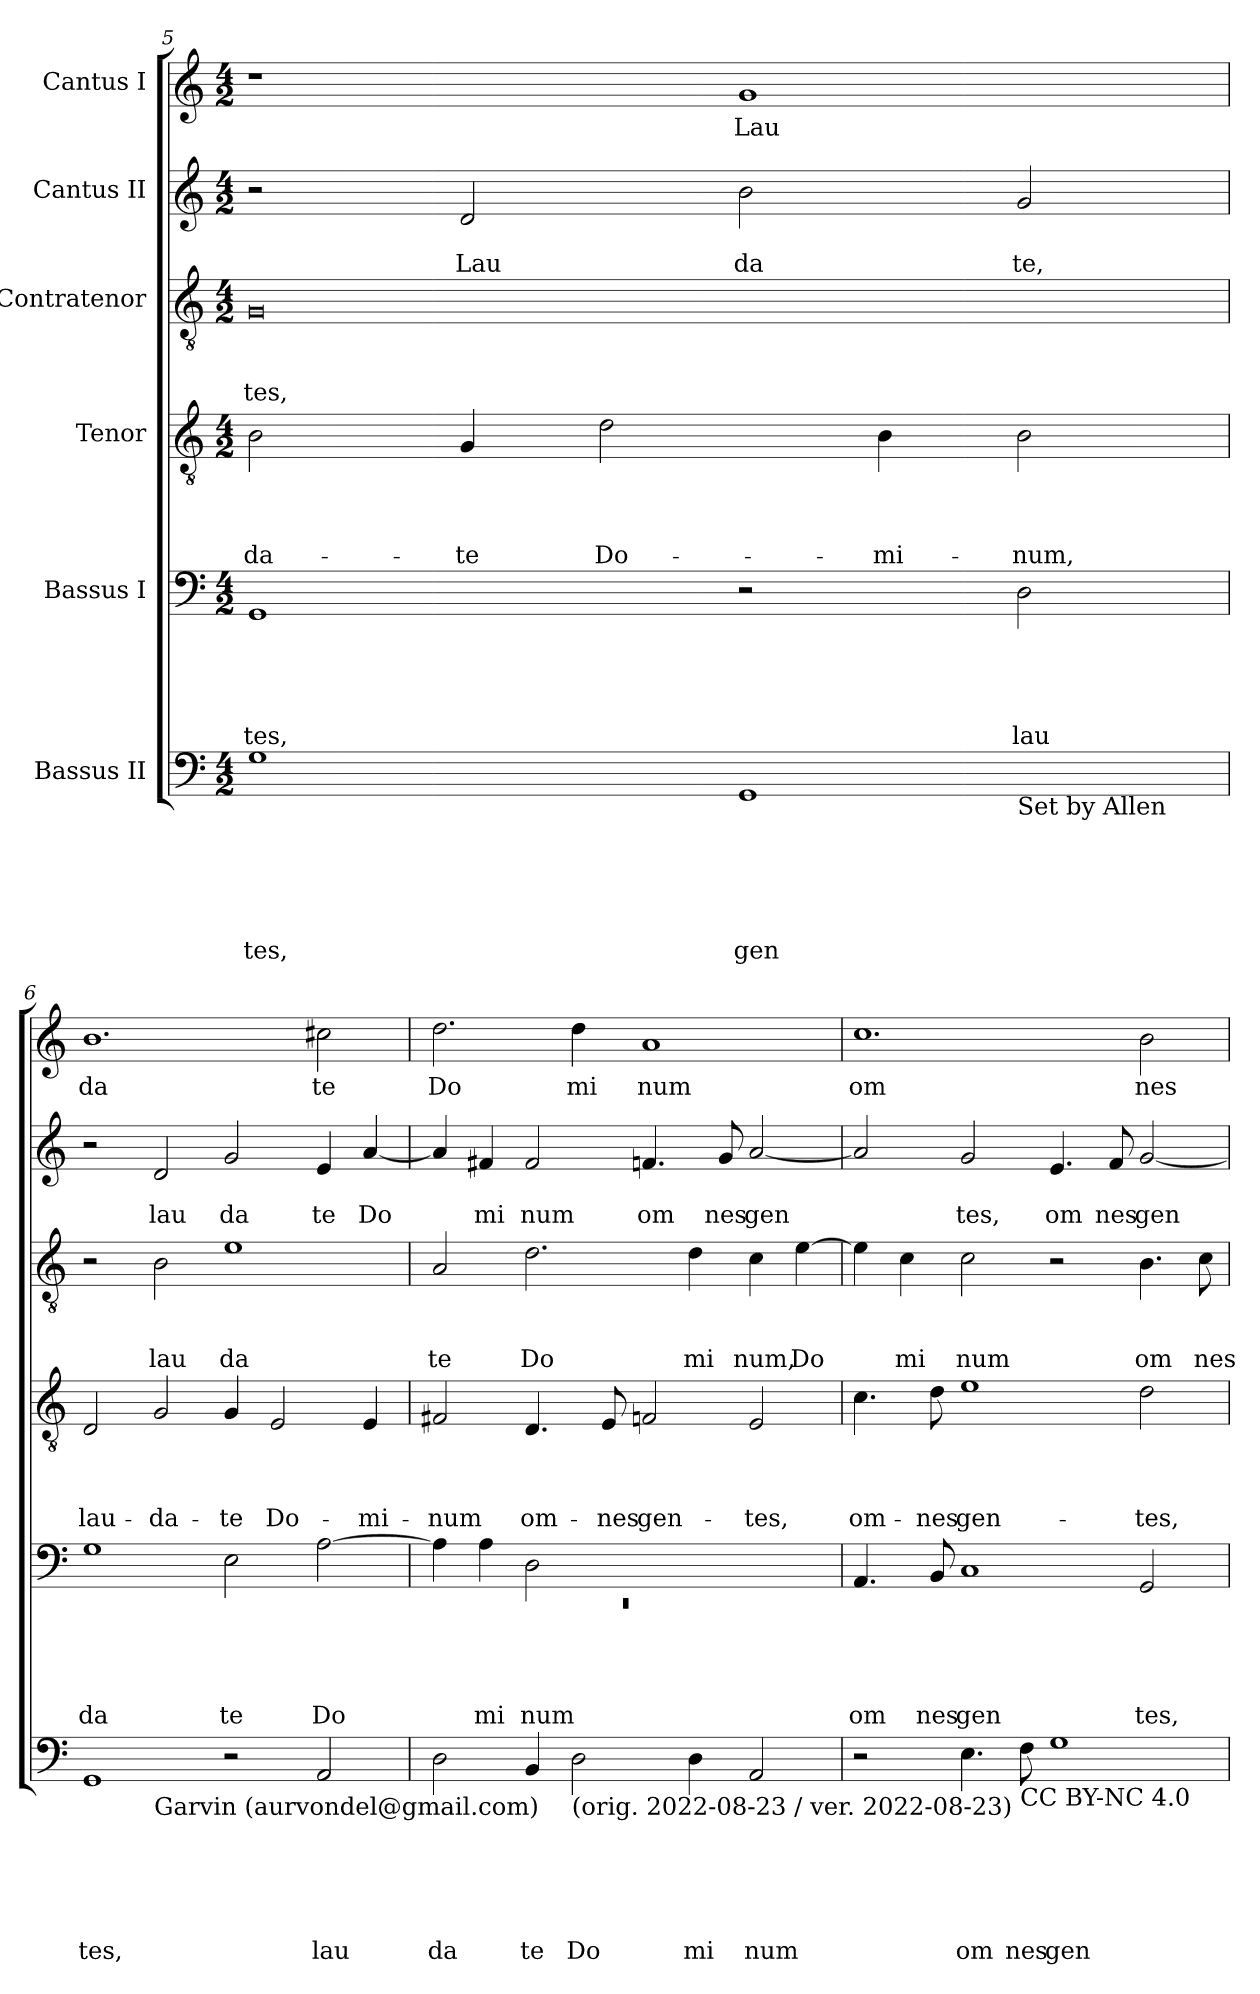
**kern	**text	**text	**text	**text	**text	**text	**kern	**text	**text	**text	**text	**text	**kern	**text	**text	**text	**text	**kern	**text	**text	**text	**kern	**text	**text	**kern	**text
*part6	*part6	*part6	*part6	*part6	*part6	*part6	*part5	*part5	*part5	*part5	*part5	*part5	*part4	*part4	*part4	*part4	*part4	*part3	*part3	*part3	*part3	*part2	*part2	*part2	*part1	*part1
*staff6	*staff6	*staff6	*staff6	*staff6	*staff6	*staff6	*staff5	*staff5	*staff5	*staff5	*staff5	*staff5	*staff4	*staff4	*staff4	*staff4	*staff4	*staff3	*staff3	*staff3	*staff3	*staff2	*staff2	*staff2	*staff1	*staff1
*I"Bassus II	*	*	*	*	*	*	*I"Bassus I	*	*	*	*	*	*I"Tenor	*	*	*	*	*I"Contratenor	*	*	*	*I"Cantus II	*	*	*I"Cantus I	*
!!LO:LB:g=z
*clefF4	*	*	*	*	*	*	*clefF4	*	*	*	*	*	*clefGv2	*	*	*	*	*clefGv2	*	*	*	*clefG2	*	*	*clefG2	*
*k[]	*	*	*	*	*	*	*k[]	*	*	*	*	*	*k[]	*	*	*	*	*k[]	*	*	*	*k[]	*	*	*k[]	*
*C:	*	*	*	*	*	*	*C:	*	*	*	*	*	*C:	*	*	*	*	*C:	*	*	*	*C:	*	*	*C:	*
*M4/2	*	*	*	*	*	*	*M4/2	*	*	*	*	*	*M4/2	*	*	*	*	*M4/2	*	*	*	*M4/2	*	*	*M4/2	*
=5	=5	=5	=5	=5	=5	=5	=5	=5	=5	=5	=5	=5	=5	=5	=5	=5	=5	=5	=5	=5	=5	=5	=5	=5	=5	=5
!	!	!	!	!	!	!LO:LY:b	!	!	!	!	!	!LO:LY:b	!	!	!	!	!LO:LY:b	!	!	!	!LO:LY:b	!	!	!	!	!
*^	*	*	*	*	*	*	*	*	*	*	*	*	*	*	*	*	*	*	*	*	*	*	*	*	*	*
1G	1.ryy	.	.	.	.	.	tes,	1GG	.	.	.	.	tes,	2B\	.	.	.	da-	0G	.	.	-tes,	2r	.	.	1r	.
!	!	!	!	!	!	!	!	!	!	!	!	!	!	!	!	!	!	!LO:LY:b	!	!	!	!	!	!	!LO:LY:b	!	!
.	.	.	.	.	.	.	.	.	.	.	.	.	.	4G/	.	.	.	-te	.	.	.	.	2d/	.	Lau	.	.
!	!	!	!	!	!	!	!	!	!	!	!	!	!	!	!	!	!	!LO:LY:b	!	!	!	!	!	!	!	!	!
.	.	.	.	.	.	.	.	.	.	.	.	.	.	2d\	.	.	.	Do-	.	.	.	.	.	.	.	.	.
!	!	!	!	!	!	!	!LO:LY:b	!	!	!	!	!	!	!	!	!	!	!	!	!	!	!	!	!	!LO:LY:b	!	!LO:LY:b
1GG	.	.	.	.	.	.	gen	2r	.	.	.	.	.	.	.	.	.	.	.	.	.	.	2b\	.	da	1g	Lau
!	!	!	!	!	!	!	!	!	!	!	!	!	!	!	!	!	!	!LO:LY:b	!	!	!	!	!	!	!	!	!
.	.	.	.	.	.	.	.	.	.	.	.	.	.	4B\	.	.	.	-mi-	.	.	.	.	.	.	.	.	.
!	!LO:TX:b:t=Set by Allen	!	!	!	!	!	!	!	!	!	!	!	!	!	!	!	!	!	!	!	!	!	!	!	!	!	!
!	!	!	!	!	!	!	!	!	!	!	!	!	!LO:LY:b	!	!	!	!	!LO:LY:b	!	!	!	!	!	!	!LO:LY:b	!	!
.	2ryy	.	.	.	.	.	.	2D\	.	.	.	.	lau	2B\	.	.	.	-num,	.	.	.	.	2g/	.	te,	.	.
=6	=6	=6	=6	=6	=6	=6	=6	=6	=6	=6	=6	=6	=6	=6	=6	=6	=6	=6	=6	=6	=6	=6	=6	=6	=6	=6	=6
!	!	!	!	!	!	!	!LO:LY:b	!	!	!	!	!	!LO:LY:b	!	!	!	!	!LO:LY:b	!	!	!	!	!	!	!	!	!LO:LY:b
1GG	2ryy	.	.	.	.	.	tes,	1G	.	.	.	.	da	2D/	.	.	.	lau-	2r	.	.	.	2r	.	.	1.b	da
!	!LO:TX:b:t=Garvin (aurvondel@gmail.com)	!	!	!	!	!	!	!	!	!	!	!	!	!	!	!	!	!	!	!	!	!	!	!	!	!	!
!	!	!	!	!	!	!	!	!	!	!	!	!	!	!	!	!	!	!LO:LY:b	!	!	!	!LO:LY:b	!	!	!LO:LY:b	!	!
.	1.ryy	.	.	.	.	.	.	.	.	.	.	.	.	2G/	.	.	.	-da-	2B\	.	.	lau	2d/	.	lau	.	.
!	!	!	!	!	!	!	!	!	!	!	!	!	!LO:LY:b	!	!	!	!	!LO:LY:b	!	!	!	!LO:LY:b	!	!	!LO:LY:b	!	!
2r	.	.	.	.	.	.	.	2E\	.	.	.	.	te	4G/	.	.	.	-te	1e	.	.	da	2g/	.	da	.	.
!	!	!	!	!	!	!	!	!	!	!	!	!	!	!	!	!	!	!LO:LY:b	!	!	!	!	!	!	!	!	!
.	.	.	.	.	.	.	.	.	.	.	.	.	.	2E/	.	.	.	Do-	.	.	.	.	.	.	.	.	.
!	!	!	!	!	!	!	!LO:LY:b	!	!	!	!	!	!LO:LY:b	!	!	!	!	!	!	!	!	!	!	!	!LO:LY:b	!	!LO:LY:b
2AA/	.	.	.	.	.	.	lau	[>2A\	.	.	.	.	Do	.	.	.	.	.	.	.	.	.	4e/	.	te	2cc#X\	te
!	!	!	!	!	!	!	!	!	!	!	!	!	!	!	!	!	!	!LO:LY:b	!	!	!	!	!	!	!LO:LY:b	!	!
.	.	.	.	.	.	.	.	.	.	.	.	.	.	4E/	.	.	.	-mi-	.	.	.	.	[<4a/	.	Do	.	.
=7	=7	=7	=7	=7	=7	=7	=7	=7	=7	=7	=7	=7	=7	=7	=7	=7	=7	=7	=7	=7	=7	=7	=7	=7	=7	=7	=7
*	*	*	*	*	*	*	*	*^	*	*	*	*	*	*	*	*	*	*	*	*	*	*	*	*	*	*	*
!	!	!	!	!	!	!	!LO:LY:b	!	!LO:N:vis=1	!	!	!	!	!	!	!	!	!	!LO:LY:b	!	!	!	!LO:LY:b	!	!	!	!	!LO:LY:b
*v	*v	*	*	*	*	*	*	*	*	*	*	*	*	*	*	*	*	*	*	*	*	*	*	*	*	*	*	*
2D\	.	.	.	.	.	da	4A\]	0rEE	.	.	.	.	.	2F#X/	.	.	.	-num	2A/	.	.	te	4a/]	.	.	2.dd\	Do
!	!	!	!	!	!	!	!	!	!	!	!	!	!LO:LY:b	!	!	!	!	!	!	!	!	!	!	!	!LO:LY:b	!	!
.	.	.	.	.	.	.	4A\	.	.	.	.	.	mi	.	.	.	.	.	.	.	.	.	4f#X/	.	mi	.	.
!	!	!	!	!	!	!LO:LY:b	!	!	!	!	!	!	!LO:LY:b	!	!	!	!	!LO:LY:b	!	!	!	!LO:LY:b	!	!	!LO:LY:b	!	!
4BB/	.	.	.	.	.	te	2D\	.	.	.	.	.	num	4.D/	.	.	.	om-	2.d\	.	.	Do	2f#/	.	num	.	.
!LO:TX:b:t=(orig. 2022-08-23 / ver. 2022-08-23)	!	!	!	!	!	!	!	!	!	!	!	!	!	!	!	!	!	!	!	!	!	!	!	!	!	!	!
!	!	!	!	!	!	!LO:LY:b	!	!	!	!	!	!	!	!	!	!	!	!	!	!	!	!	!	!	!	!	!LO:LY:b
2D\	.	.	.	.	.	Do	.	.	.	.	.	.	.	.	.	.	.	.	.	.	.	.	.	.	.	4dd\	mi
!	!	!	!	!	!	!	!	!	!	!	!	!	!	!	!	!	!	!LO:LY:b	!	!	!	!	!	!	!	!	!
.	.	.	.	.	.	.	.	.	.	.	.	.	.	8E/	.	.	.	-nes	.	.	.	.	.	.	.	.	.
!	!	!	!	!	!	!	!	!	!	!	!	!	!	!	!	!	!	!LO:LY:b	!	!	!	!	!	!	!LO:LY:b	!	!LO:LY:b
.	.	.	.	.	.	.	1ryy	.	.	.	.	.	.	2Fn/	.	.	.	gen-	.	.	.	.	4.fn/	.	om	1a	num
!	!	!	!	!	!	!LO:LY:b	!	!	!	!	!	!	!	!	!	!	!	!	!	!	!	!LO:LY:b	!	!	!	!	!
4D\	.	.	.	.	.	mi	.	.	.	.	.	.	.	.	.	.	.	.	4d\	.	.	mi	.	.	.	.	.
!	!	!	!	!	!	!	!	!	!	!	!	!	!	!	!	!	!	!	!	!	!	!	!	!	!LO:LY:b	!	!
.	.	.	.	.	.	.	.	.	.	.	.	.	.	.	.	.	.	.	.	.	.	.	8g/	.	nes	.	.
!	!	!	!	!	!	!LO:LY:b	!	!	!	!	!	!	!	!	!	!	!	!LO:LY:b	!	!	!	!LO:LY:b	!	!	!LO:LY:b	!	!
2AA/	.	.	.	.	.	num	.	.	.	.	.	.	.	2E/	.	.	.	-tes,	4c\	.	.	num,	[<2a/	.	gen	.	.
!	!	!	!	!	!	!	!	!	!	!	!	!	!	!	!	!	!	!	!	!	!	!LO:LY:b	!	!	!	!	!
.	.	.	.	.	.	.	.	.	.	.	.	.	.	.	.	.	.	.	[>4e\	.	.	Do	.	.	.	.	.
*	*	*	*	*	*	*	*v	*v	*	*	*	*	*	*	*	*	*	*	*	*	*	*	*	*	*	*	*
=8	=8	=8	=8	=8	=8	=8	=8	=8	=8	=8	=8	=8	=8	=8	=8	=8	=8	=8	=8	=8	=8	=8	=8	=8	=8	=8
!	!	!	!	!	!	!	!	!	!	!	!	!LO:LY:b	!	!	!	!	!LO:LY:b	!	!	!	!	!	!	!	!	!LO:LY:b
2r	.	.	.	.	.	.	4.AA/	.	.	.	.	om	4.c\	.	.	.	om-	4e\]	.	.	.	2a/]	.	.	1.cc	om
!	!	!	!	!	!	!	!	!	!	!	!	!	!	!	!	!	!	!	!	!	!LO:LY:b	!	!	!	!	!
.	.	.	.	.	.	.	.	.	.	.	.	.	.	.	.	.	.	4c\	.	.	mi	.	.	.	.	.
!	!	!	!	!	!	!	!	!	!	!	!	!LO:LY:b	!	!	!	!	!LO:LY:b	!	!	!	!	!	!	!	!	!
.	.	.	.	.	.	.	8BB/	.	.	.	.	nes	8d\	.	.	.	-nes	.	.	.	.	.	.	.	.	.
!	!	!	!	!	!	!LO:LY:b	!	!	!	!	!	!LO:LY:b	!	!	!	!	!LO:LY:b	!	!	!	!LO:LY:b	!	!	!LO:LY:b	!	!
4.E\	.	.	.	.	.	om	1C	.	.	.	.	gen	1e	.	.	.	gen-	2c\	.	.	num	2g/	.	tes,	.	.
!LO:TX:b:t=CC BY-NC 4.0	!	!	!	!	!	!	!	!	!	!	!	!	!	!	!	!	!	!	!	!	!	!	!	!	!	!
!	!	!	!	!	!	!LO:LY:b	!	!	!	!	!	!	!	!	!	!	!	!	!	!	!	!	!	!	!	!
8F\	.	.	.	.	.	nes	.	.	.	.	.	.	.	.	.	.	.	.	.	.	.	.	.	.	.	.
!	!	!	!	!	!	!LO:LY:b	!	!	!	!	!	!	!	!	!	!	!	!	!	!	!	!	!	!LO:LY:b	!	!
1G	.	.	.	.	.	gen	.	.	.	.	.	.	.	.	.	.	.	2r	.	.	.	4.e/	.	om	.	.
!	!	!	!	!	!	!	!	!	!	!	!	!	!	!	!	!	!	!	!	!	!	!	!	!LO:LY:b	!	!
.	.	.	.	.	.	.	.	.	.	.	.	.	.	.	.	.	.	.	.	.	.	8f/	.	nes	.	.
!	!	!	!	!	!	!	!	!	!	!	!	!LO:LY:b	!	!	!	!	!LO:LY:b	!	!	!	!LO:LY:b	!	!	!LO:LY:b	!	!LO:LY:b
.	.	.	.	.	.	.	2GG/	.	.	.	.	tes,	2d\	.	.	.	-tes,	4.B\	.	.	om	[>2g/	.	gen	2b\	nes
!	!	!	!	!	!	!	!	!	!	!	!	!	!	!	!	!	!	!	!	!	!LO:LY:b	!	!	!	!	!
.	.	.	.	.	.	.	.	.	.	.	.	.	.	.	.	.	.	8c\	.	.	nes	.	.	.	.	.
=	=	=	=	=	=	=	=	=	=	=	=	=	=	=	=	=	=	=	=	=	=	=	=	=	=	=
*-	*-	*-	*-	*-	*-	*-	*-	*-	*-	*-	*-	*-	*-	*-	*-	*-	*-	*-	*-	*-	*-	*-	*-	*-	*-	*-
